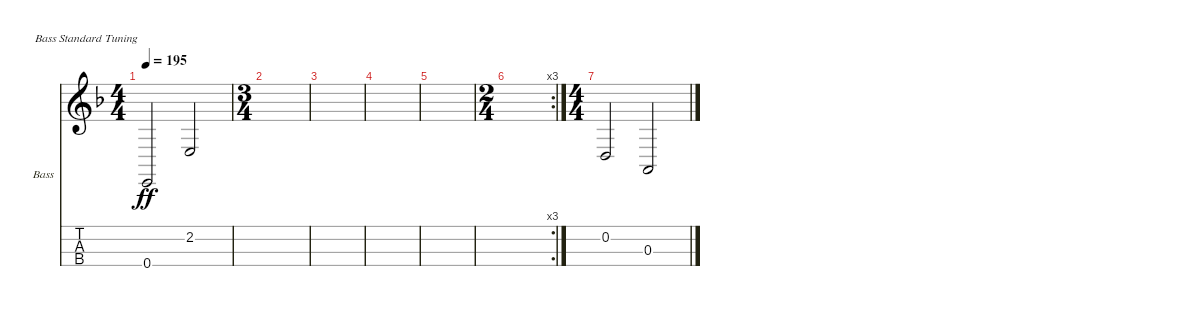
\bracketExtendMode nobrackets
\firstSystemTrackNameOrientation horizontal
\otherSystemsTrackNameOrientation horizontal
\track ("Bass" "Bass") {instrument acousticguitarnylon}
\staff {score tabs}
\tuning (G2 D2 A1 E1)
\ts (4 4)
\tempo 195
\clef g2
\ks dminor
0.4.2{dy ff} 2.2.2 |
\ts (3 4)
|
|
|
|
\rc 3
\ts (2 4)
|
\ts (4 4)
0.2.2 0.3.2
